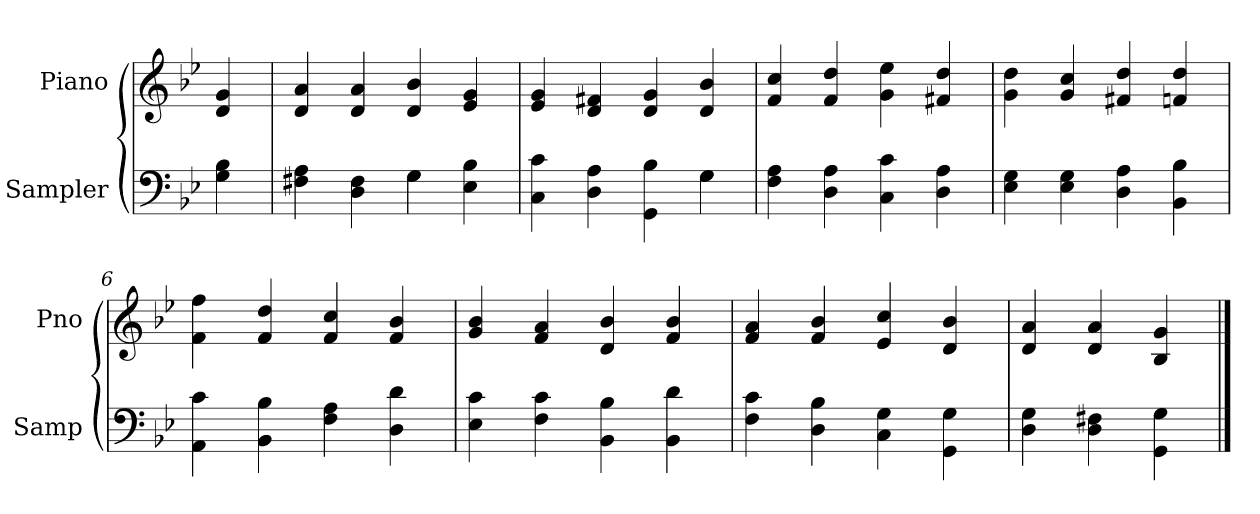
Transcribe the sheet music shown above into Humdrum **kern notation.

**kern	**kern
*part2	*part1
*staff2	*staff1
*I"Sampler	*I"Piano
*I'Samp	*I'Pno
*clefF4	*clefG2
*k[b-e-]	*k[b-e-]
*B-:	*B-:
=1	=1
4G 4B-	4d 4g
=2	=2
*^	*
4F#X 4A	2ryy	4d 4a
4D 4F#	.	4d 4a
4G\	4G	4d 4b-
4E- 4B-	4ryy	4e- 4g
=3	=3	=3
4C 4c	2.ryy	4e- 4g
4D 4A	.	4d 4f#X
4GG 4B-	.	4d 4g
4G\	4G	4d 4b-
*v	*v	*
=4	=4
4F 4A	4f 4cc
4D 4A	4f 4dd
4C 4c	4g 4ee-
4D 4A	4f#X 4dd
=5	=5
4E- 4G	4g 4dd
4E- 4G	4g 4cc
4D 4A	4f#X 4dd
4BB- 4B-	4fn 4dd
=6	=6
4AA 4c	4f 4ff
4BB- 4B-	4f 4dd
4F 4A	4f 4cc
4D 4d	4f 4b-
=7	=7
4E- 4c	4g 4b-
4F 4c	4f 4a
4BB- 4B-	4d 4b-
4BB- 4d	4f 4b-
=8	=8
4F 4c	4f 4a
4D 4B-	4f 4b-
4C 4G	4e- 4cc
4GG\ 4G\	4d 4b-
=9	=9
4D 4G	4d 4a
4D 4F#X	4d 4a
4GG\ 4G\	4B- 4g
==	==
*-	*-
